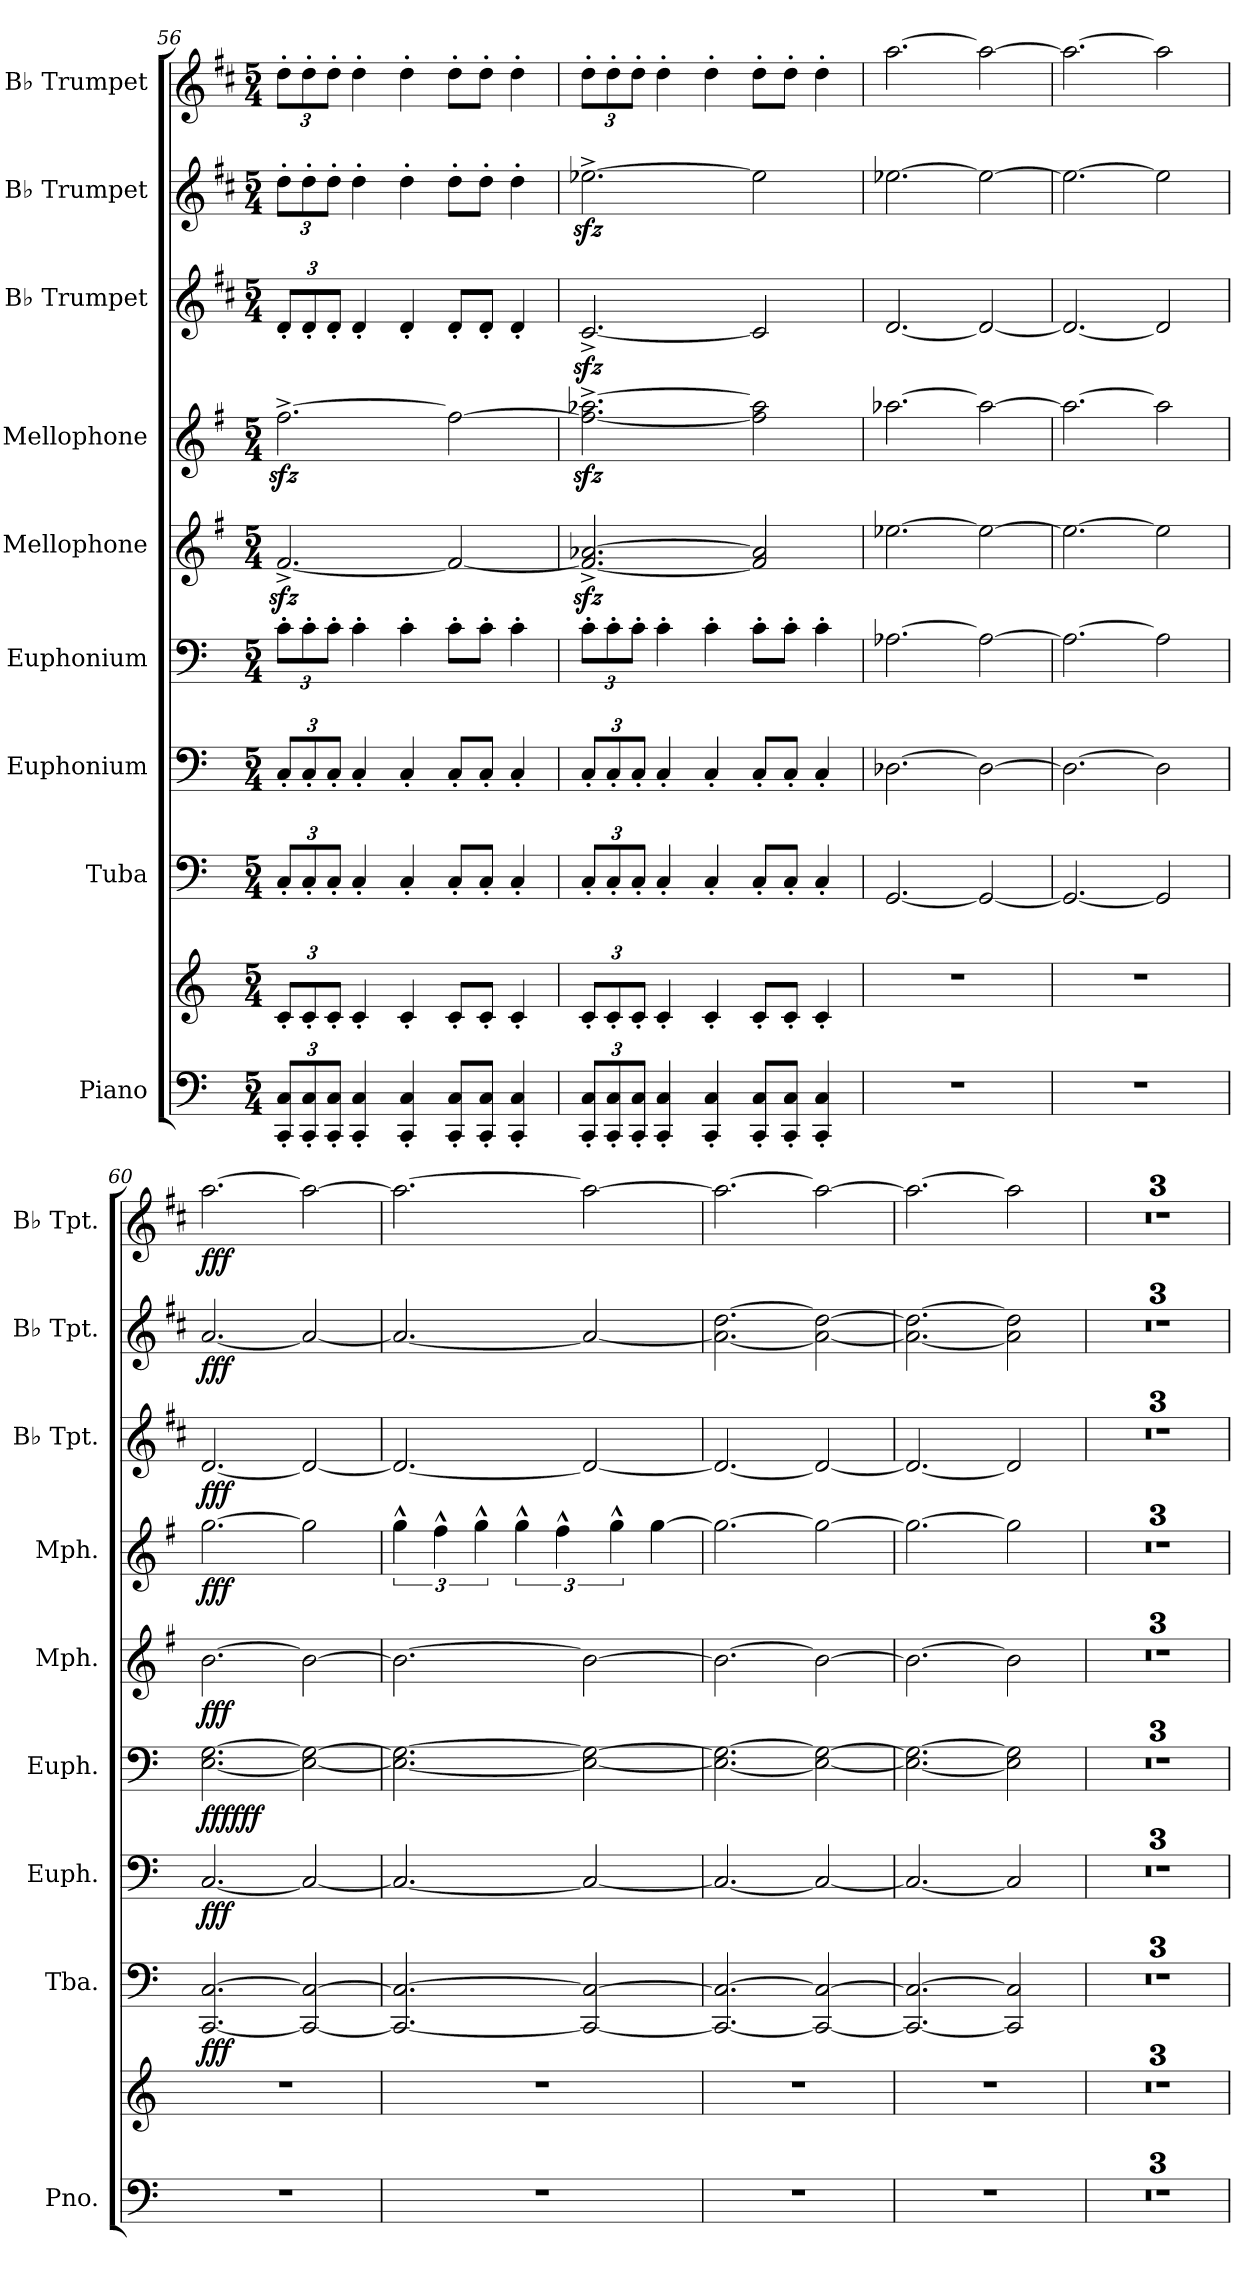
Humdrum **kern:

**kern	**kern	**kern	**dynam	**kern	**dynam	**kern	**dynam	**kern	**dynam	**kern	**dynam	**kern	**dynam	**kern	**dynam	**kern	**dynam
*part9	*part9	*part8	*part8	*part7	*part7	*part6	*part6	*part5	*part5	*part4	*part4	*part3	*part3	*part2	*part2	*part1	*part1
*staff10	*staff9	*staff8	*staff8	*staff7	*staff7	*staff6	*staff6	*staff5	*staff5	*staff4	*staff4	*staff3	*staff3	*staff2	*staff2	*staff1	*staff1
*I"Piano	*	*I"Tuba	*	*I"Euphonium	*	*I"Euphonium	*	*I"Mellophone	*	*I"Mellophone	*	*I"B♭ Trumpet	*	*I"B♭ Trumpet	*	*I"B♭ Trumpet	*
*I'Pno.	*	*I'Tba.	*	*I'Euph.	*	*I'Euph.	*	*I'Mph.	*	*I'Mph.	*	*I'B♭ Tpt.	*	*I'B♭ Tpt.	*	*I'B♭ Tpt.	*
*clefF4	*clefG2	*clefF4	*	*clefF4	*	*clefF4	*	*clefG2	*	*clefG2	*	*clefG2	*	*clefG2	*	*clefG2	*
*	*	*	*	*	*	*	*	*ITrd4c7	*	*ITrd4c7	*	*ITrd1c2	*	*ITrd1c2	*	*ITrd1c2	*
*k[]	*k[]	*k[]	*	*k[]	*	*k[]	*	*k[]	*	*k[]	*	*k[]	*	*k[]	*	*k[]	*
*M5/4	*M5/4	*M5/4	*	*M5/4	*	*M5/4	*	*M5/4	*	*M5/4	*	*M5/4	*	*M5/4	*	*M5/4	*
*Xbrackettup	*Xbrackettup	*Xbrackettup	*	*Xbrackettup	*	*Xbrackettup	*	*	*	*	*	*Xbrackettup	*	*Xbrackettup	*	*Xbrackettup	*
=56	=56	=56	=56	=56	=56	=56	=56	=56	=56	=56	=56	=56	=56	=56	=56	=56	=56
12CC/' 12C/'L	12c'/L	12C'/L	.	12C'/L	.	12c'\L	.	[2.Bzz<^/	.	[2.bzz<^\	.	12c'/L	.	12cc'\L	.	12cc'\L	.
12CC/' 12C/'	12c'/	12C'/	.	12C'/	.	12c'\	.	.	.	.	.	12c'/	.	12cc'\	.	12cc'\	.
12CC/' 12C/'J	12c'/J	12C'/J	.	12C'/J	.	12c'\J	.	.	.	.	.	12c'/J	.	12cc'\J	.	12cc'\J	.
4CC/' 4C/'	4c'/	4C'/	.	4C'/	.	4c'\	.	.	.	.	.	4c'/	.	4cc'\	.	4cc'\	.
4CC/' 4C/'	4c'/	4C'/	.	4C'/	.	4c'\	.	.	.	.	.	4c'/	.	4cc'\	.	4cc'\	.
8CC/' 8C/'L	8c'/L	8C'/L	.	8C'/L	.	8c'\L	.	2B/_	.	2b\_	.	8c'/L	.	8cc'\L	.	8cc'\L	.
8CC/' 8C/'J	8c'/J	8C'/J	.	8C'/J	.	8c'\J	.	.	.	.	.	8c'/J	.	8cc'\J	.	8cc'\J	.
4CC/' 4C/'	4c'/	4C'/	.	4C'/	.	4c'\	.	.	.	.	.	4c'/	.	4cc'\	.	4cc'\	.
=57	=57	=57	=57	=57	=57	=57	=57	=57	=57	=57	=57	=57	=57	=57	=57	=57	=57
12CC/' 12C/'L	12c'/L	12C'/L	.	12C'/L	.	12c'\L	.	2.B/_zz<^ [2.d-X/zz<^	.	2.b\_zz<^ [2.dd-X\zz<^	.	[2.Bzz<^/	.	[2.dd-Xzz<^\	.	12cc'\L	.
12CC/' 12C/'	12c'/	12C'/	.	12C'/	.	12c'\	.	.	.	.	.	.	.	.	.	12cc'\	.
12CC/' 12C/'J	12c'/J	12C'/J	.	12C'/J	.	12c'\J	.	.	.	.	.	.	.	.	.	12cc'\J	.
4CC/' 4C/'	4c'/	4C'/	.	4C'/	.	4c'\	.	.	.	.	.	.	.	.	.	4cc'\	.
4CC/' 4C/'	4c'/	4C'/	.	4C'/	.	4c'\	.	.	.	.	.	.	.	.	.	4cc'\	.
8CC/' 8C/'L	8c'/L	8C'/L	.	8C'/L	.	8c'\L	.	2B/] 2d-/]	.	2b\] 2dd-\]	.	2B/]	.	2dd-\]	.	8cc'\L	.
8CC/' 8C/'J	8c'/J	8C'/J	.	8C'/J	.	8c'\J	.	.	.	.	.	.	.	.	.	8cc'\J	.
4CC/' 4C/'	4c'/	4C'/	.	4C'/	.	4c'\	.	.	.	.	.	.	.	.	.	4cc'\	.
=58	=58	=58	=58	=58	=58	=58	=58	=58	=58	=58	=58	=58	=58	=58	=58	=58	=58
4%5r	4%5r	[2.GG/	.	[2.D-X\	.	[2.A-X\	.	[2.a-X\	.	[2.dd-X\	.	[2.c/	.	[2.dd-X\	.	[2.gg\	.
.	.	2GG/_	.	2D-\_	.	2A-\_	.	2a-\_	.	2dd-\_	.	2c/_	.	2dd-\_	.	2gg\_	.
!!LO:PB:g=z
=59	=59	=59	=59	=59	=59	=59	=59	=59	=59	=59	=59	=59	=59	=59	=59	=59	=59
4%5r	4%5r	2.GG/_	.	2.D-\_	.	2.A-\_	.	2.a-\_	.	2.dd-\_	.	2.c/_	.	2.dd-\_	.	2.gg\_	.
.	.	2GG/]	.	2D-\]	.	2A-\]	.	2a-\]	.	2dd-\]	.	2c/]	.	2dd-\]	.	2gg\]	.
=60	=60	=60	=60	=60	=60	=60	=60	=60	=60	=60	=60	=60	=60	=60	=60	=60	=60
!	!	!	!LO:DY:b	!	!LO:DY:b	!	!LO:DY:b	!	!	!	!	!	!	!	!	!	!
!	!	!	!	!	!	!	!LO:DY:n=1:b	!	!LO:DY:b	!	!LO:DY:b	!	!LO:DY:b	!	!LO:DY:b	!	!LO:DY:b
4%5r	4%5r	[2.CC/ [2.C/	fff	[2.C/	fff	[2.E\ [2.G\	fff fff	[2.e\	fff	[2.cc\	fff	[2.c/	fff	[2.g/	fff	[2.gg\	fff
.	.	2CC/_ 2C/_	.	2C/_	.	2E\_ 2G\_	.	2e\_	.	2cc\]	.	2c/_	.	2g/_	.	2gg\_	.
=61	=61	=61	=61	=61	=61	=61	=61	=61	=61	=61	=61	=61	=61	=61	=61	=61	=61
4%5r	4%5r	2.CC/_ 2.C/_	.	2.C/_	.	2.E\_ 2.G\_	.	2.e\_	.	6cc^^\	.	2.c/_	.	2.g/_	.	2.gg\_	.
.	.	.	.	.	.	.	.	.	.	6b^^\	.	.	.	.	.	.	.
.	.	.	.	.	.	.	.	.	.	6cc^^\	.	.	.	.	.	.	.
.	.	.	.	.	.	.	.	.	.	6cc^^\	.	.	.	.	.	.	.
.	.	.	.	.	.	.	.	.	.	6b^^\	.	.	.	.	.	.	.
.	.	2CC/_ 2C/_	.	2C/_	.	2E\_ 2G\_	.	2e\_	.	.	.	2c/_	.	2g/_	.	2gg\_	.
.	.	.	.	.	.	.	.	.	.	6cc^^\	.	.	.	.	.	.	.
.	.	.	.	.	.	.	.	.	.	[4cc\	.	.	.	.	.	.	.
=62	=62	=62	=62	=62	=62	=62	=62	=62	=62	=62	=62	=62	=62	=62	=62	=62	=62
4%5r	4%5r	2.CC/_ 2.C/_	.	2.C/_	.	2.E\_ 2.G\_	.	2.e\_	.	2.cc\_	.	2.c/_	.	2.g\_ [2.cc\	.	2.gg\_	.
.	.	2CC/_ 2C/_	.	2C/_	.	2E\_ 2G\_	.	2e\_	.	2cc\_	.	2c/_	.	2g\_ 2cc\_	.	2gg\_	.
=63	=63	=63	=63	=63	=63	=63	=63	=63	=63	=63	=63	=63	=63	=63	=63	=63	=63
4%5r	4%5r	2.CC/_ 2.C/_	.	2.C/_	.	2.E\_ 2.G\_	.	2.e\_	.	2.cc\_	.	2.c/_	.	2.g\_ 2.cc\_	.	2.gg\_	.
.	.	2CC/] 2C/]	.	2C/]	.	2E\] 2G\]	.	2e\]	.	2cc\]	.	2c/]	.	2g\] 2cc\]	.	2gg\]	.
=64	=64	=64	=64	=64	=64	=64	=64	=64	=64	=64	=64	=64	=64	=64	=64	=64	=64
4%5r	4%5r	4%5r	.	4%5r	.	4%5r	.	4%5r	.	4%5r	.	4%5r	.	4%5r	.	4%5r	.
=65	=65	=65	=65	=65	=65	=65	=65	=65	=65	=65	=65	=65	=65	=65	=65	=65	=65
4%5r	4%5r	4%5r	.	4%5r	.	4%5r	.	4%5r	.	4%5r	.	4%5r	.	4%5r	.	4%5r	.
=66	=66	=66	=66	=66	=66	=66	=66	=66	=66	=66	=66	=66	=66	=66	=66	=66	=66
4%5r	4%5r	4%5r	.	4%5r	.	4%5r	.	4%5r	.	4%5r	.	4%5r	.	4%5r	.	4%5r	.
=	=	=	=	=	=	=	=	=	=	=	=	=	=	=	=	=	=
*-	*-	*-	*-	*-	*-	*-	*-	*-	*-	*-	*-	*-	*-	*-	*-	*-	*-
